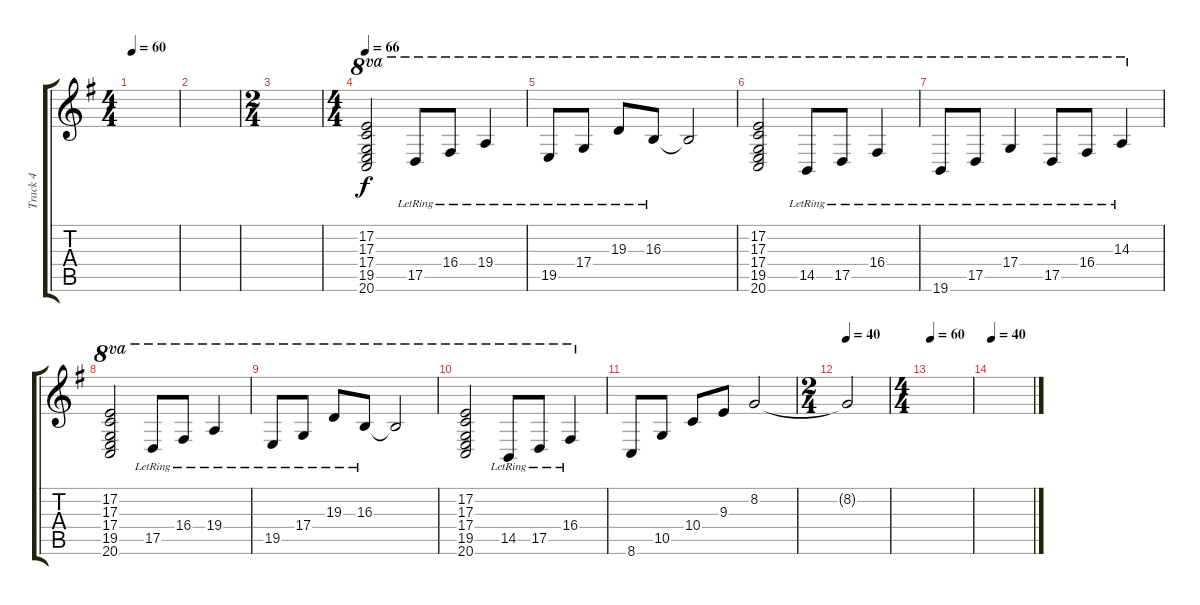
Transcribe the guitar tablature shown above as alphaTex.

\track ("Track 4" "Track 4") {instrument acousticgrandpiano}
\staff {score tabs}
\tuning (E4 B3 G3 D3 A2 E2) {hide}
\ts (4 4)
\tempo 60
\clef g2
\ks g
|
|
\ts (2 4)
|
\ts (4 4)
\tempo 66
(17.2 17.3 17.4 19.5 20.6).2{ot 8va} 17.5{lr}.8{ot 8va} 16.4{lr}.8{ot 8va} 19.4{lr}.4{ot 8va} |
19.5{lr}.8{ot 8va} 17.4{lr}.8{ot 8va} 19.3{lr}.8{ot 8va} 16.3{lr}.8{ot 8va} 16.3{t}.2{ot 8va} |
(17.2 17.3 17.4 19.5 20.6).2{ot 8va} 14.5{lr}.8{ot 8va} 17.5{lr}.8{ot 8va} 16.4{lr}.4{ot 8va} |
19.6{lr}.8{ot 8va} 17.5{lr}.8{ot 8va} 17.4{lr}.4{ot 8va} 17.5{lr}.8{ot 8va} 16.4{lr}.8{ot 8va} 14.3{lr}.4{ot 8va} |
(17.2 17.3 17.4 19.5 20.6).2{ot 8va} 17.5{lr}.8{ot 8va} 16.4{lr}.8{ot 8va} 19.4{lr}.4{ot 8va} |
19.5{lr}.8{ot 8va} 17.4{lr}.8{ot 8va} 19.3{lr}.8{ot 8va} 16.3{lr}.8{ot 8va} 16.3{t}.2{ot 8va} |
(17.2 17.3 17.4 19.5 20.6).2{ot 8va} 14.5{lr}.8{ot 8va} 17.5{lr}.8{ot 8va} 16.4{lr}.4{ot 8va} |
8.6.8 10.5.8 10.4.8 9.3.8 8.2.2 |
\ts (2 4)
\tempo 40
8.2{t}.2 |
\ts (4 4)
\tempo 60
|
\tempo 40
